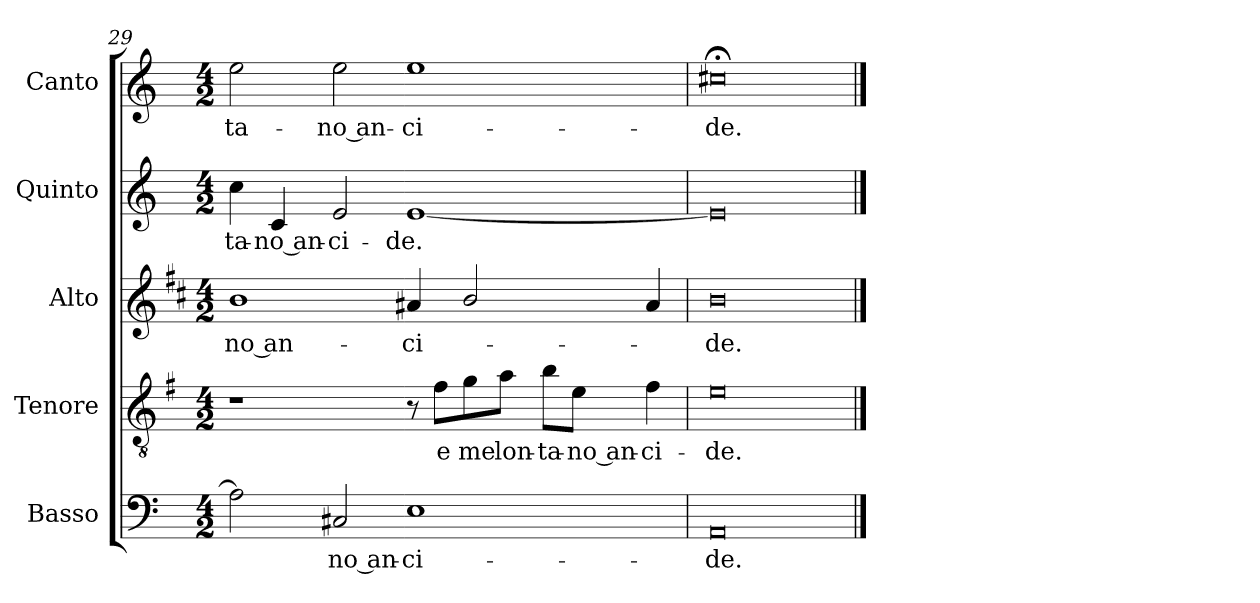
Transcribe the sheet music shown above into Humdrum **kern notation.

**kern	**text	**kern	**text	**kern	**text	**kern	**text	**kern	**text
*part5	*part5	*part4	*part4	*part3	*part3	*part2	*part2	*part1	*part1
*staff5	*staff5	*staff4	*staff4	*staff3	*staff3	*staff2	*staff2	*staff1	*staff1
*I"Basso	*	*I"Tenore	*	*I"Alto	*	*I"Quinto	*	*I"Canto	*
*I'B	*	*I'T	*	*I'A	*	*	*	*I'C	*
*clefF4	*	*clefGv2	*	*clefG2	*	*clefG2	*	*clefG2	*
*	*	*ITrd4c7	*	*ITrd1c2	*	*	*	*	*
*k[]	*	*k[]	*	*k[]	*	*k[]	*	*k[]	*
*C:	*	*C:	*	*C:	*	*C:	*	*C:	*
*M4/2	*	*M4/2	*	*M4/2	*	*M4/2	*	*M4/2	*
=29	=29	=29	=29	=29	=29	=29	=29	=29	=29
!	!	!	!	!	!LO:LY:b	!	!LO:LY:b	!	!LO:LY:b
2A\]	.	1r	.	1a	-no an-	4cc\	-ta-	2ee\	-ta-
!	!	!	!	!	!	!	!LO:LY:b	!	!
.	.	.	.	.	.	4c/	-no an-	.	.
!	!LO:LY:b	!	!	!	!	!	!LO:LY:b	!	!LO:LY:b
2C#X/	-no an-	.	.	.	.	2e/	-ci-	2ee\	-no an-
!	!LO:LY:b	!	!	!	!LO:LY:b	!	!LO:LY:b	!	!LO:LY:b
1E	-ci-	8r	.	4g#X/	-ci-	[1e	-de.	1ee	-ci-
!	!	!	!LO:LY:b	!	!	!	!	!	!
.	.	8B\L	e	.	.	.	.	.	.
!	!	!	!LO:LY:b	!	!	!	!	!	!
.	.	8c\	me	2a/	.	.	.	.	.
!	!	!	!LO:LY:b	!	!	!	!	!	!
.	.	8d\J	lon-	.	.	.	.	.	.
!	!	!	!LO:LY:b	!	!	!	!	!	!
.	.	8e\L	-ta-	.	.	.	.	.	.
!	!	!	!LO:LY:b	!	!	!	!	!	!
.	.	8A\J	-no an-	.	.	.	.	.	.
!	!	!	!LO:LY:b	!	!	!	!	!	!
.	.	4B\	-ci-	4g#/	.	.	.	.	.
=30	=30	=30	=30	=30	=30	=30	=30	=30	=30
!	!LO:LY:b	!	!LO:LY:b	!	!LO:LY:b	!	!	!	!LO:LY:b
0AA	-de.	0A	-de.	0a	-de.	0e]	.	0cc#X;<	-de.
==	==	==	==	==	==	==	==	==	==
*-	*-	*-	*-	*-	*-	*-	*-	*-	*-
